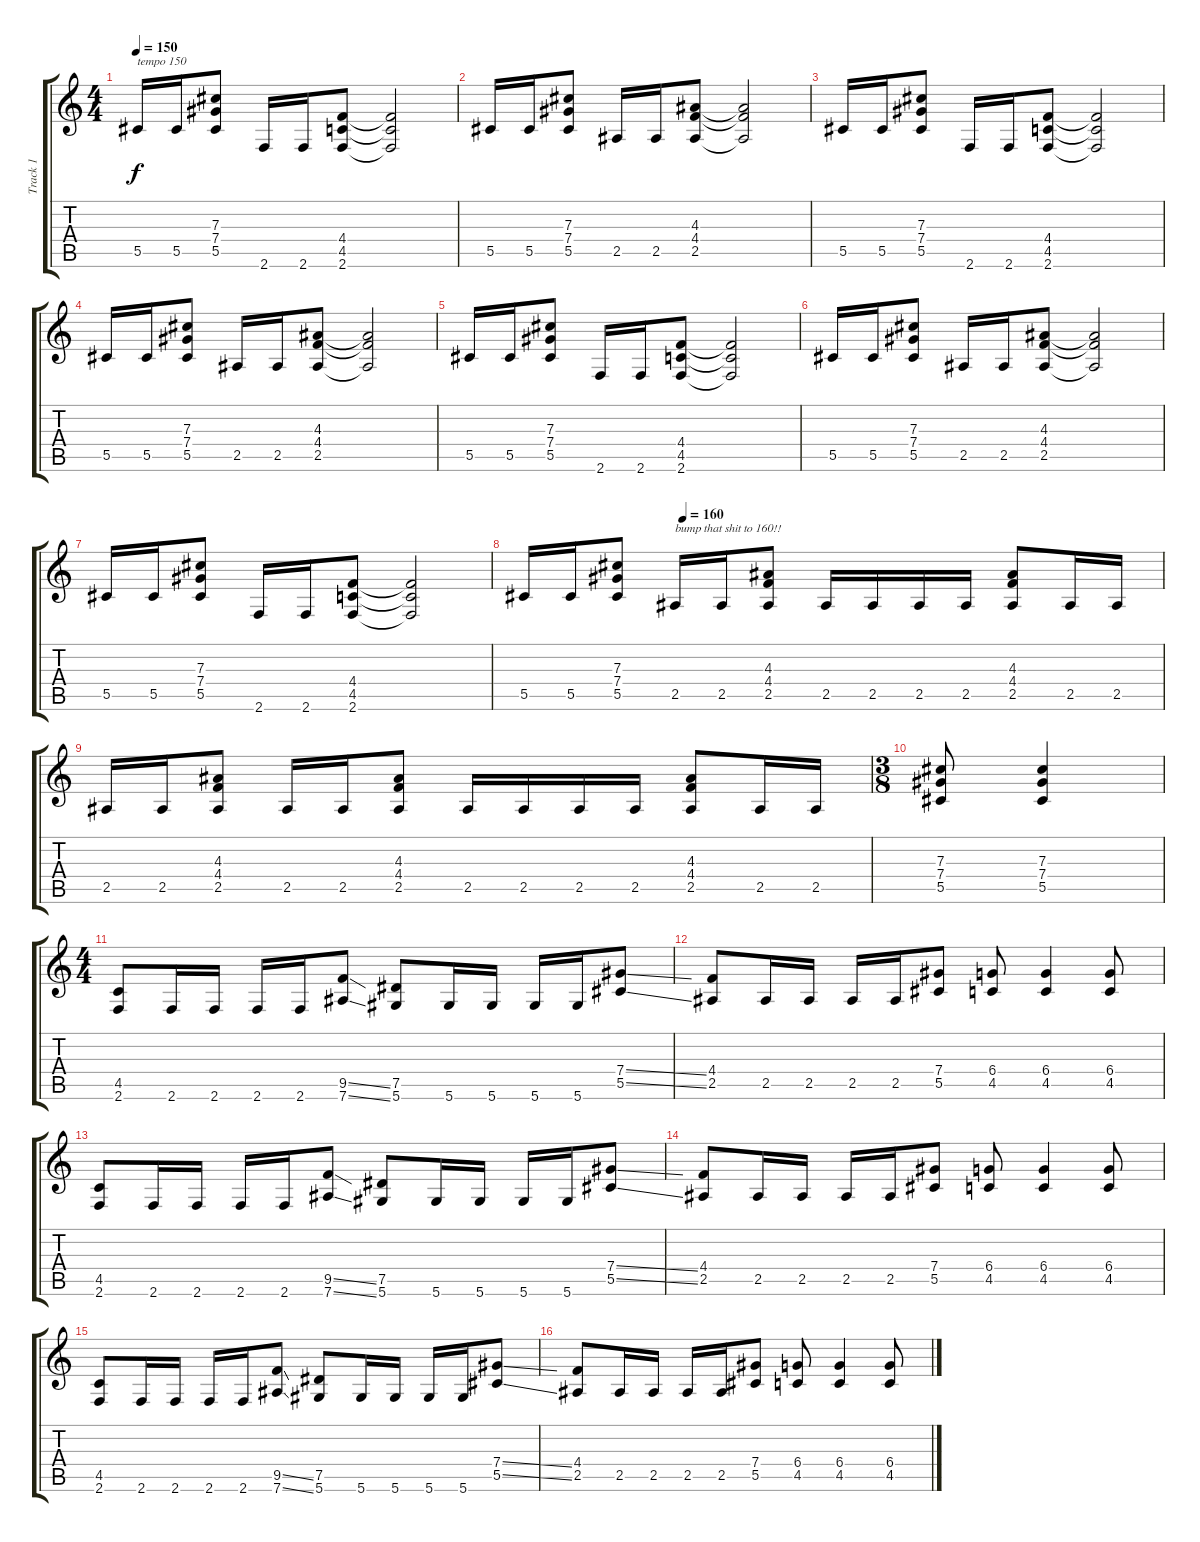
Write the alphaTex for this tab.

\track ("Track 1" "Track 1") {instrument distortionguitar}
\staff {score tabs}
\tuning (Eb4 Bb3 Gb3 Db3 Ab2 Eb2) {hide}
\ts (4 4)
\tempo 150
\clef g2
\ks c
5.5.16{txt "tempo 150" dy f instrument distortionguitar} 5.5.16 (7.3 7.4 5.5).8 2.6.16 2.6.16 (4.4 4.5 2.6).8 (4.4{t} 4.5{t} 2.6{t}).2 |
5.5.16 5.5.16 (7.3 7.4 5.5).8 2.5.16 2.5.16 (4.3 4.4 2.5).8 (4.3{t} 4.4{t} 2.5{t}).2 |
5.5.16 5.5.16 (7.3 7.4 5.5).8 2.6.16 2.6.16 (4.4 4.5 2.6).8 (4.4{t} 4.5{t} 2.6{t}).2 |
5.5.16 5.5.16 (7.3 7.4 5.5).8 2.5.16 2.5.16 (4.3 4.4 2.5).8 (4.3{t} 4.4{t} 2.5{t}).2 |
5.5.16 5.5.16 (7.3 7.4 5.5).8 2.6.16 2.6.16 (4.4 4.5 2.6).8 (4.4{t} 4.5{t} 2.6{t}).2 |
5.5.16 5.5.16 (7.3 7.4 5.5).8 2.5.16 2.5.16 (4.3 4.4 2.5).8 (4.3{t} 4.4{t} 2.5{t}).2 |
5.5.16 5.5.16 (7.3 7.4 5.5).8 2.6.16 2.6.16 (4.4 4.5 2.6).8 (4.4{t} 4.5{t} 2.6{t}).2 |
\tempo (160 0.25)
5.5.16 5.5.16 (7.3 7.4 5.5).8 2.5.16{txt "bump that shit to 160!!"} 2.5.16 (4.3 4.4 2.5).8 2.5.16 2.5.16 2.5.16 2.5.16 (4.3 4.4 2.5).8 2.5.16 2.5.16 |
2.5.16 2.5.16 (4.3 4.4 2.5).8 2.5.16 2.5.16 (4.3 4.4 2.5).8 2.5.16 2.5.16 2.5.16 2.5.16 (4.3 4.4 2.5).8 2.5.16 2.5.16 |
\ts (3 8)
(7.3 7.4 5.5).8 (7.3 7.4 5.5).4 |
\ts (4 4)
(4.5 2.6).8 2.6.16 2.6.16 2.6.16 2.6.16 (9.5{ss} 7.6{ss}).8 (7.5 5.6).8 5.6.16 5.6.16 5.6.16 5.6.16 (7.4{ss} 5.5{ss}).8 |
(4.4 2.5).8 2.5.16 2.5.16 2.5.16 2.5.16 (7.4 5.5).8 (6.4 4.5).8 (6.4 4.5).4 (6.4 4.5).8 |
(4.5 2.6).8 2.6.16 2.6.16 2.6.16 2.6.16 (9.5{ss} 7.6{ss}).8 (7.5 5.6).8 5.6.16 5.6.16 5.6.16 5.6.16 (7.4{ss} 5.5{ss}).8 |
(4.4 2.5).8 2.5.16 2.5.16 2.5.16 2.5.16 (7.4 5.5).8 (6.4 4.5).8 (6.4 4.5).4 (6.4 4.5).8 |
(4.5 2.6).8 2.6.16 2.6.16 2.6.16 2.6.16 (9.5{ss} 7.6{ss}).8 (7.5 5.6).8 5.6.16 5.6.16 5.6.16 5.6.16 (7.4{ss} 5.5{ss}).8 |
(4.4 2.5).8 2.5.16 2.5.16 2.5.16 2.5.16 (7.4 5.5).8 (6.4 4.5).8 (6.4 4.5).4 (6.4 4.5).8
